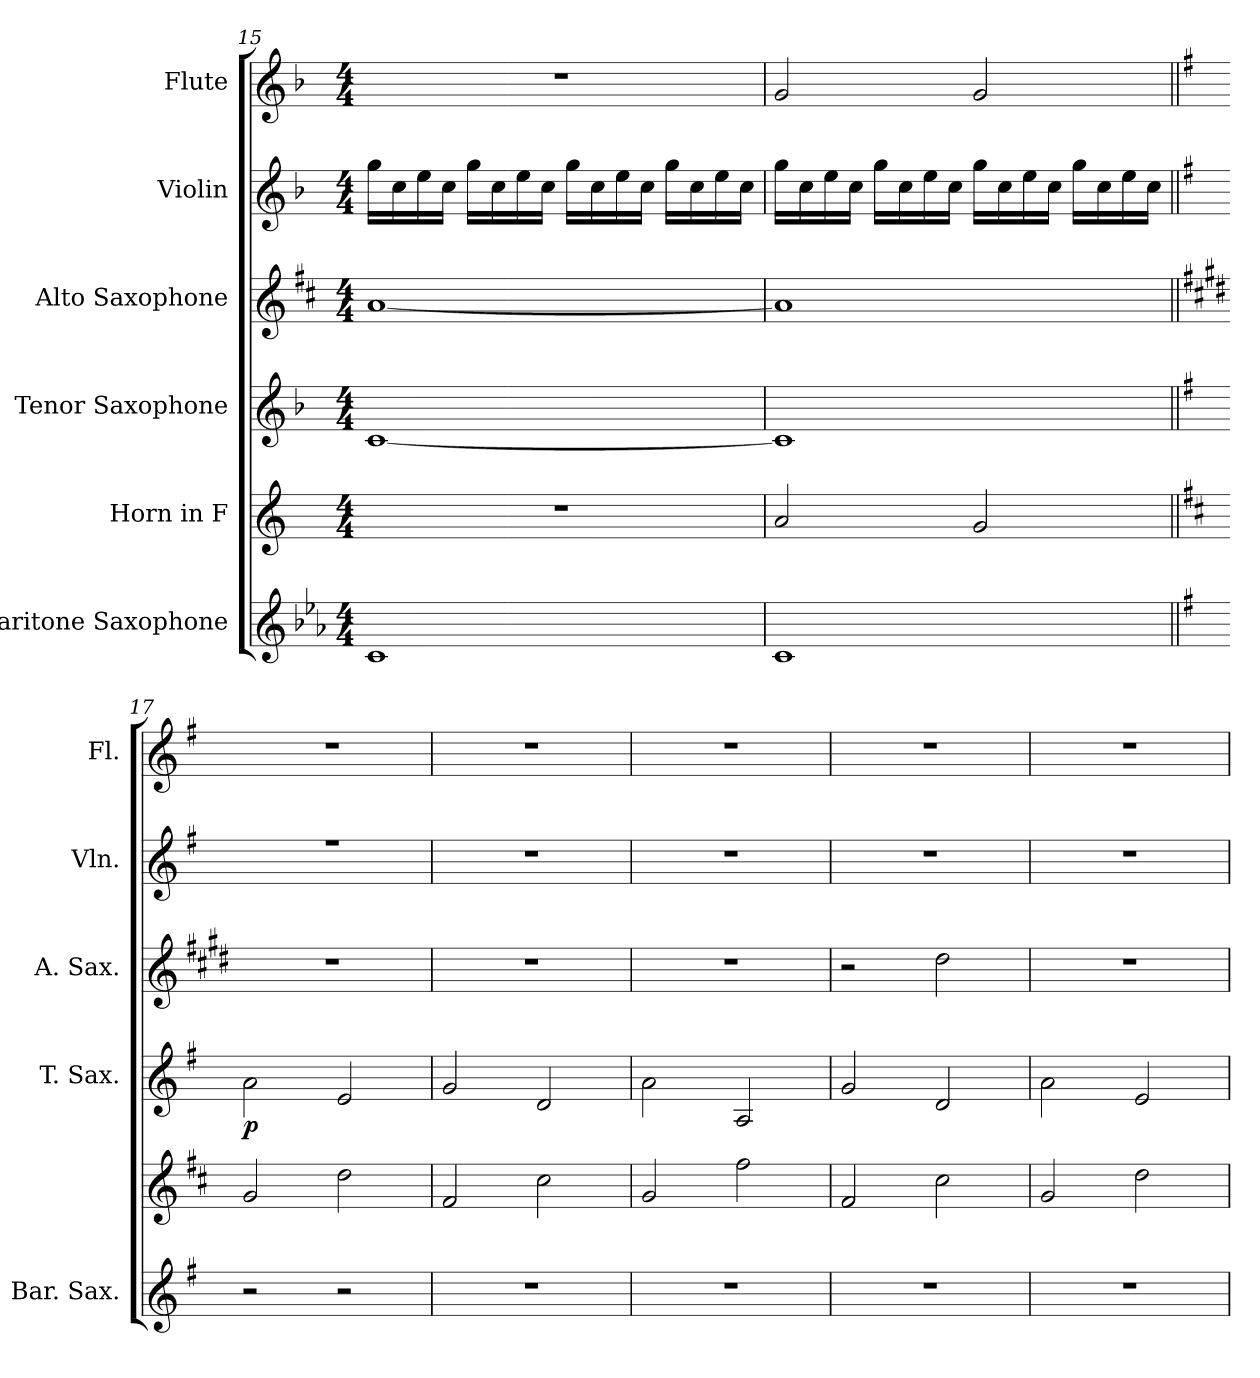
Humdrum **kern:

**kern	**kern	**kern	**dynam	**kern	**kern	**kern
*part6	*part5	*part4	*part4	*part3	*part2	*part1
*staff6	*staff5	*staff4	*staff4	*staff3	*staff2	*staff1
*I"Baritone Saxophone	*I"Horn in F	*I"Tenor Saxophone	*	*I"Alto Saxophone	*I"Violin	*I"Flute
*I'Bar. Sax.	*	*I'T. Sax.	*	*I'A. Sax.	*I'Vln.	*I'Fl.
*clefG2	*clefG2	*clefG2	*	*clefG2	*clefG2	*clefG2
*ITrd12c21	*ITrd4c7	*ITrd8c14	*	*ITrd5c9	*	*
*k[b-e-a-]	*k[b-]	*k[b-]	*	*k[b-]	*k[b-]	*k[b-]
*M4/4	*M4/4	*M4/4	*	*M4/4	*M4/4	*M4/4
=15	=15	=15	=15	=15	=15	=15
1C	1r	[1C	.	[1c	16gg\LL	1r
.	.	.	.	.	16cc\	.
.	.	.	.	.	16ee\	.
.	.	.	.	.	16cc\JJ	.
.	.	.	.	.	16gg\LL	.
.	.	.	.	.	16cc\	.
.	.	.	.	.	16ee\	.
.	.	.	.	.	16cc\JJ	.
.	.	.	.	.	16gg\LL	.
.	.	.	.	.	16cc\	.
.	.	.	.	.	16ee\	.
.	.	.	.	.	16cc\JJ	.
.	.	.	.	.	16gg\LL	.
.	.	.	.	.	16cc\	.
.	.	.	.	.	16ee\	.
.	.	.	.	.	16cc\JJ	.
!!LO:LB:g=z
=16	=16	=16	=16	=16	=16	=16
1C	2d/	1C]	.	1c]	16gg\LL	2g/
.	.	.	.	.	16cc\	.
.	.	.	.	.	16ee\	.
.	.	.	.	.	16cc\JJ	.
.	.	.	.	.	16gg\LL	.
.	.	.	.	.	16cc\	.
.	.	.	.	.	16ee\	.
.	.	.	.	.	16cc\JJ	.
.	2c/	.	.	.	16gg\LL	2g/
.	.	.	.	.	16cc\	.
.	.	.	.	.	16ee\	.
.	.	.	.	.	16cc\JJ	.
.	.	.	.	.	16gg\LL	.
.	.	.	.	.	16cc\	.
.	.	.	.	.	16ee\	.
.	.	.	.	.	16cc\JJ	.
!!LO:PB:g=z
=17||	=17||	=17||	=17||	=17||	=17||	=17||
*k[f#]	*k[f#]	*k[f#]	*	*k[f#]	*k[f#]	*k[f#]
*	*	*	*	*	*	*MM50
!	!	!	!LO:DY:b	!	!	!
2r	2c/	2A\	p	1r	1rff	1r
2r	2g\	2E/	.	.	.	.
=18	=18	=18	=18	=18	=18	=18
1r	2B/	2G/	.	1r	1r	1r
.	2f#\	2D/	.	.	.	.
=19	=19	=19	=19	=19	=19	=19
1r	2c/	2A\	.	1r	1r	1r
.	2b\	2AA/	.	.	.	.
=20	=20	=20	=20	=20	=20	=20
1r	2B/	2G/	.	2r	1r	1r
.	2f#\	2D/	.	2f#\	.	.
!!LO:LB:g=z
=21	=21	=21	=21	=21	=21	=21
1r	2c/	2A\	.	1r	1r	1r
.	2g\	2E/	.	.	.	.
=	=	=	=	=	=	=
*-	*-	*-	*-	*-	*-	*-
